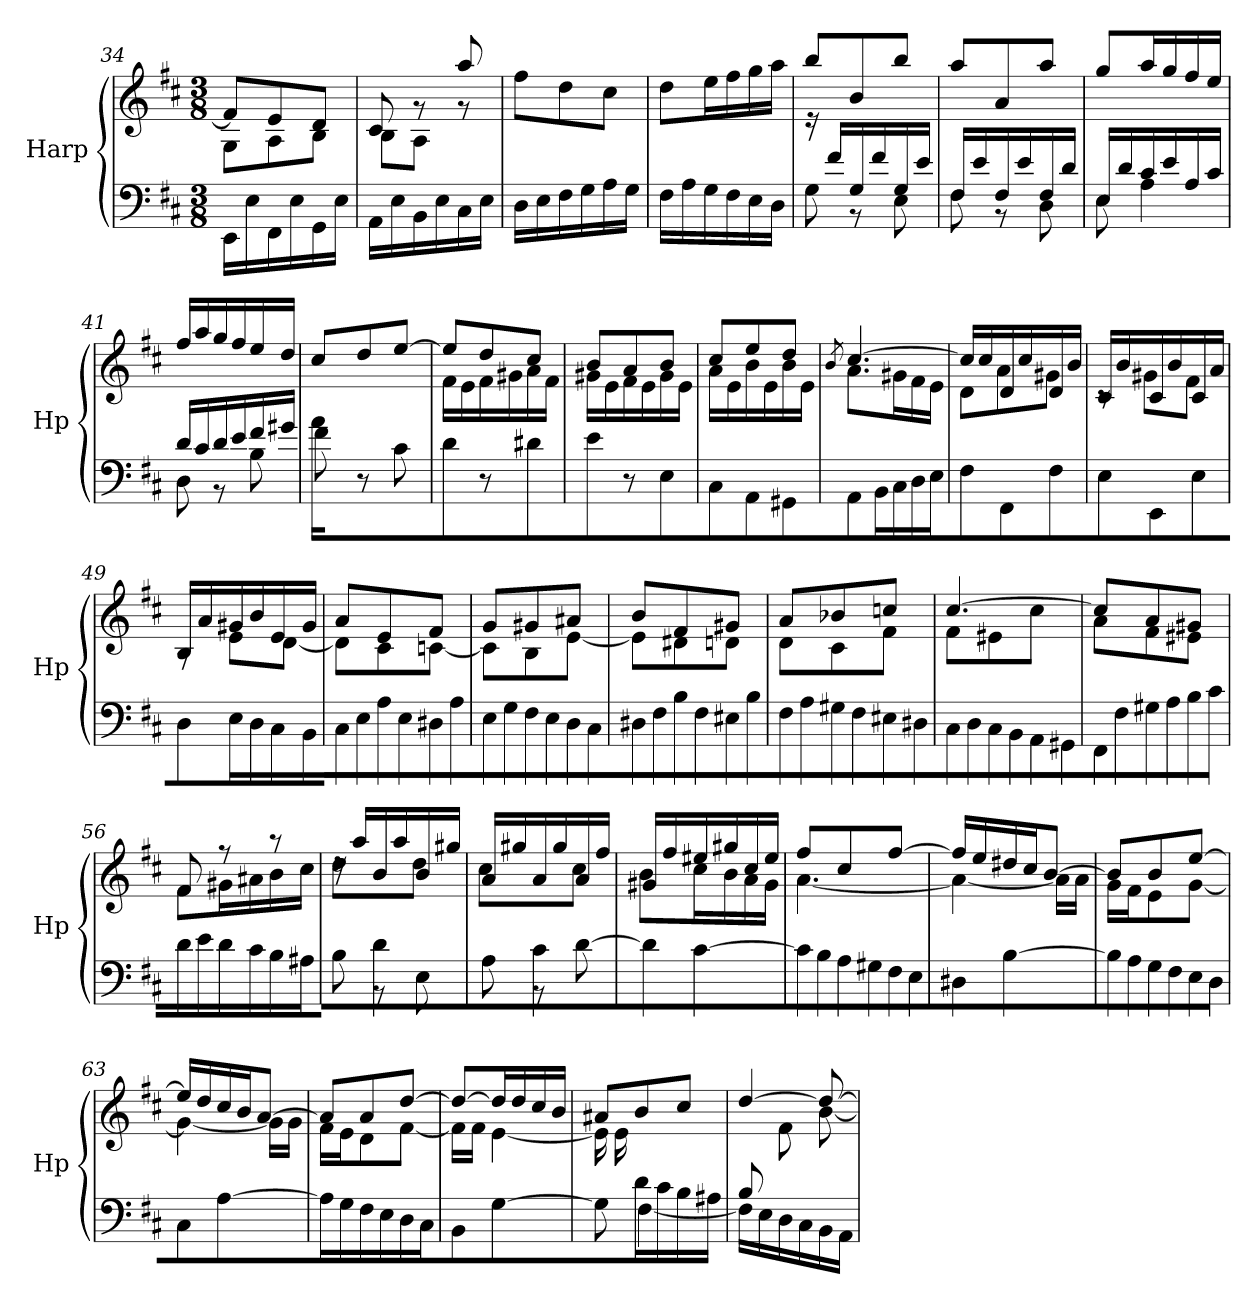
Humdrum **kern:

**kern	**kern
*part1	*part1
*staff2	*staff1
*I"Harp	*
*I'Hp	*
*clefF4	*clefG2
*k[f#c#]	*k[f#c#]
*M3/8	*M3/8
=34	=34
*	*^
16EE\LL	8f#/L]	8G\L
16E\	.	.
16FF#\	8e/	8A\
16E\	.	.
16GG\	8d/J	8B\J
16E\JJ	.	.
=35	=35	=35
16AA\LL	8c#/	8B\L
16E\	.	.
16BB\	8rg	8A\J
16E\	.	.
16C#\	8aa/	8rg
16E\JJ	.	.
*	*v	*v
=36	=36
16D\LL	8ff#\L
16E\	.
16F#\	8dd\
16G\	.
16A\	8cc#\J
16G\JJ	.
=37	=37
16F#\LL	8dd\L
16A\	.
16G\	16ee\L
16F#\	16ff#\
16E\	16gg\
16D\JJ	16aa\JJ
=38	=38
*^	*^
16ryy	8G\	8bb/L	16re
16f#/LL	.	.	4ryy
16G/	8rBB	8b/	.
16f#/	.	.	.
16G/	8E\	8bb/J	.
16e/JJ	.	.	16ryy
*	*	*v	*v
!!LO:LB:g=z
=39	=39	=39
16F#/LL	8F#\	8aa/L
16e/	.	.
16F#/	8rBB	8a/
16e/	.	.
16F#/	8D\	8aa/J
16d/JJ	.	.
=40	=40	=40
16E/LL	8E\	8gg/L
16d/	.	.
16c#/	4A\	16aa/L
16e/	.	16gg/
16A/	.	16ff#/
16c#/JJ	.	16ee/JJ
=41	=41	=41
16d/LL	8D\	16ff#/LL
16c#/	.	16aa/
16d/	8rBB	16gg/
16e/	.	16ff#/
16f#/	8B\	16ee/
16g#X/JJ	.	16dd/JJ
=42	=42	=42
*	*	*^
16a/LL	8f#\	8cc#/L	16ryy
4ryy	.	.	16g#X\
.	8r	8dd/	16a\
.	.	.	16b\
.	8c#\	[8ee/J	16a\
16ryy	.	.	16g#\JJ
*v	*v	*	*
=43	=43	=43
8d\	8ee/L]	16f#\LL
.	.	16e\
8r	8dd/	16f#\
.	.	16g#X\
8d#X\	8cc#/J	16a\
.	.	16f#\JJ
=44	=44	=44
8e\	8b/L	16g#X\LL
.	.	16e\
8r	8a/	16f#\
.	.	16e\
8E\	8b/J	16g#\
.	.	16e\JJ
!!LO:LB:g=z	!!
=45	=45	=45
8C#/L	8cc#/L	16a\LL
.	.	16e\
8AA/	8ee/	16b\
.	.	16e\
8GG#X/J	8dd/J	16b\
.	.	16e\JJ
=46	=46	=46
.	.	8qb/
8AA/L	[4.cc#/	8.a\L
16BB/L	.	.
16C#/	.	16g#X\L
16D/	.	16f#\
16E/JJ	.	16e\JJ
=47	=47	=47
8F#/L	16cc#/LL]	8d\L
.	16cc#/	.
8FF#/	16d/	8a\
.	16cc#/	.
8F#/J	16d/	8g#X\J
.	16b/JJ	.
=48	=48	=48
8E/L	16c#/LL	8rc
.	16b/	.
8EE/	16c#/	8g#X\L
.	16b/	.
8E/J	16c#/	8f#\J
.	16a/JJ	.
=49	=49	=49
8D/L	16B/LL	8rA
.	16a/	.
16E/L	16g#X/	8e\L
16D/	16b/	.
16C#/	16e/	[8d\J
16BB/JJ	16g#/JJ	.
=50	=50	=50
16C#\LL	8a/L	8d\L]
16E\	.	.
16A\	8e/	8c#\
16E\	.	.
16D#X\	8f#/J	[8cn\J
16A\JJ	.	.
!!LO:LB:g=z	!!
=51	=51	=51
16E\LL	8g/L	8c\L]
16G\	.	.
16F#\	8g#X/	8B\
16E\	.	.
16D\	8a#X/J	[8e\J
16C#\JJ	.	.
=52	=52	=52
16D#X\LL	8b/L	8e\L]
16F#\	.	.
16B\	8f#/	8d#X\
16F#\	.	.
16E#X\	8g#X/J	8dn\J
16B\JJ	.	.
=53	=53	=53
16F#\LL	8a/L	8d\L
16A\	.	.
16G#X\	8b-X/	8c#\
16F#\	.	.
16E#X\	8ccn/J	8f#\J
16D#X\JJ	.	.
=54	=54	=54
16C#/LL	[4.cc#/	8f#\L
16D/	.	.
16C#/	.	8e#X\
16BB/	.	.
16AA/	.	8cc#\J
16GG#X/JJ	.	.
=55	=55	=55
16FF#\LL	8cc#/L]	8a\L
16F#\	.	.
16G#X\	8a/	8f#\
16A\	.	.
16B\	8g#X/J	8e#X\J
16c#\JJ	.	.
=56	=56	=56
16d\LL	8f#/	8f#\L
16e\	.	.
16d\	8r	16g#X\L
16c#\	.	16a#X\
16B\	8r	16b\
16A#X\JJ	.	16cc#\JJ
!!LO:LB:g=z	!!
=57	=57	=57
*^	*	*
8ryy	8B\	16rdd	8dd\L
.	.	16aa/LL	.
8d/	8r	16b/	8ryy
.	.	16aa/	.
8ryy	8E\	16b/	8dd\J
.	.	16gg#X/JJ	.
=58	=58	=58	=58
8ryy	8A\	16a/LL	8cc#\L
.	.	16gg#X/	.
8c#/	8r	16a/	8ryy
.	.	16gg#/	.
8ryy	[8d\	16a/	8cc#\J
.	.	16ff#/JJ	.
*v	*v	*	*
=59	=59	=59
8d\]	16g#X/LL	8b\L
.	16ff#/	.
[4c#\	16ee#X/	16cc#\L
.	16gg#X/	16b\
.	16cc#/	16a\
.	16ee#/JJ	16g#\JJ
=60	=60	=60
16c#\LL]	8ff#/L	[4.a\
16B\	.	.
16A\	8cc#/	.
16G#X\	.	.
16F#\	[8ff#/J	.
16E\JJ	.	.
=61	=61	=61
8D#X\	16ff#/LL]	4a\_
.	16ee/	.
[4B\	16dd#X/	.
.	16cc#/J	.
.	[8b/J	16a\LL]
.	.	16a\JJ
=62	=62	=62
16B\LL]	8b/L]	16g\LL
16A\	.	16f#\J
16G\	8b/	8e\
16F#\	.	.
16E\	[8ee/J	[8g\J
16D\JJ	.	.
!!LO:PB:g=z	!!
=63	=63	=63
8C#/	16ee/LL]	4g\_
.	16dd/	.
[4A\	16cc#/	.
.	16b/J	.
.	[8a/J	16g\LL]
.	.	16g\JJ
=64	=64	=64
16A\LL]	8a/L]	16f#\LL
16G\	.	16e\J
16F#\	8a/	8d\
16E\	.	.
16D\	[8dd/J	[8f#\J
16C#\JJ	.	.
=65	=65	=65
8BB/	8dd/L_	16f#\LL]
.	.	16f#\JJ
[4G\	16dd/L]	[4e\
.	16dd/	.
.	16cc#/	.
.	16b/JJ	.
=66	=66	=66
*^	*	*
8ryy	8G\]	8a#X/L	16e\LL]
.	.	.	16e\
16d/	[4F#\	8b/	4ryy
16c#/	.	.	.
16B/	.	8cc#/J	.
16A#X/JJ	.	.	.
=67	=67	=67	=67
8B/L	16F#\LL]	[4dd/	8ryy
.	16E\	.	.
4ryy	16D\	.	8f#\
.	16C#\	.	.
.	16BB\	8dd/_	[8b\J
.	16AA\JJ	.	.
*v	*v	*	*
*	*v	*v
=	=
*-	*-
